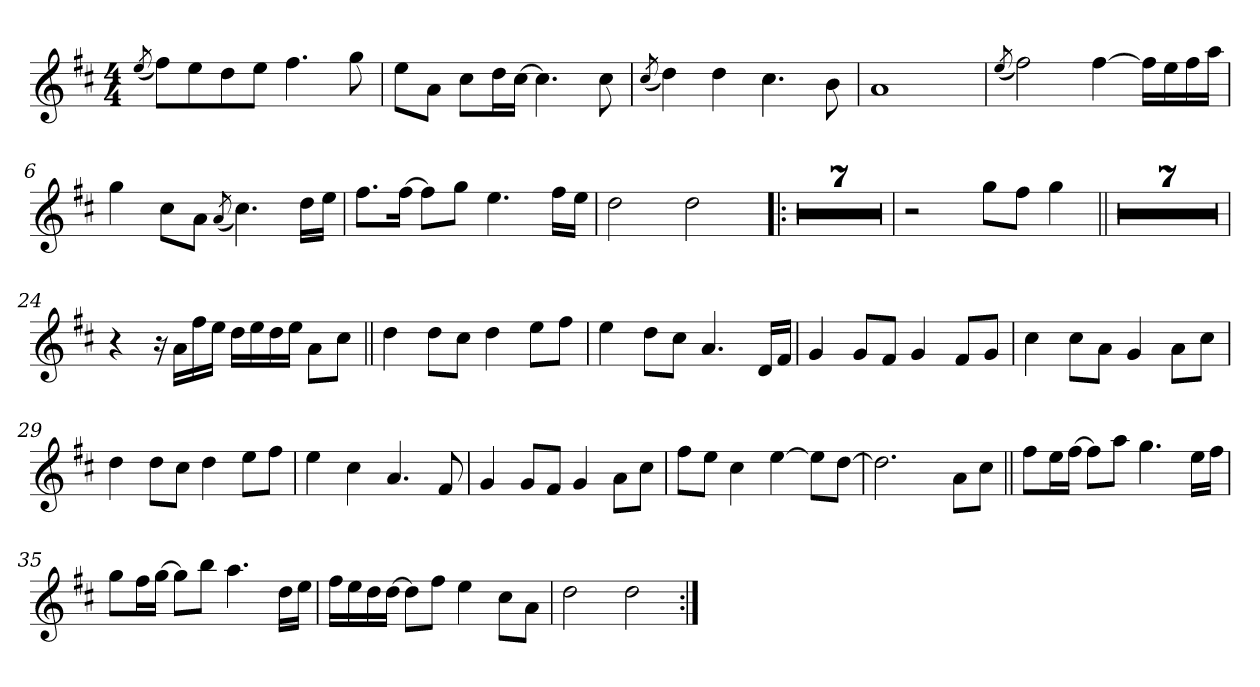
**kern
*part1
*staff1
!!LO:PB:g=z
*clefG2
*k[f#c#]
*D:
*M4/4
*MM72
=1
(8qeei/
8ff#i\L)
8eei\
8ddi\
8eei\J
4.ff#i\
8ggi\
=2
8eei\L
8ai\J
8cc#i\L
16ddi\L
[>16cc#i\JJ
4.cc#i\]
8cc#i\
=3
(8qcc#i/
4ddi\)
4ddi\
4.cc#i\
8bi\
=4
1ai
=5
(8qeei/
2ff#i\)
[>4ff#i\
16ff#i\LL]
16eei\
16ff#i\
16aai\JJ
!!LO:LB:g=z
=6
4ggi\
8cc#i\L
8ai\J
(8qai/
4.cc#i\)
16ddi\LL
16eei\JJ
=7
8.ff#i\L
[>16ff#i\Jk
8ff#i\L]
8ggi\J
4.eei\
16ff#i\LL
16eei\JJ
=8
2ddi\
2ddi\
=9!|:
1r
=10
1r
=11
1r
=12
1r
!!LO:LB:g=z
=13
1r
=14
1r
=15
1r
=16
2r
8ggi\L
8ff#i\J
4ggi\
=17||
1r
=18
1r
=19
1r
=20
1r
=21
1r
!!LO:LB:g=z
=22
1r
=23
1r
=24
4r
16r
16ai\LL
16ff#i\
16eei\JJ
16ddi\LL
16eei\
16ddi\
16eei\JJ
8ai\L
8cc#i\J
=25||
4ddi\
8ddi\L
8cc#i\J
4ddi\
8eei\L
8ff#i\J
=26
4eei\
8ddi\L
8cc#i\J
4.ai/
16di/LL
16f#i/JJ
!!LO:LB:g=z
=27
4gi/
8gi/L
8f#i/J
4gi/
8f#i/L
8gi/J
=28
4cc#i\
8cc#i\L
8ai\J
4gi/
8ai\L
8cc#i\J
=29
4ddi\
8ddi\L
8cc#i\J
4ddi\
8eei\L
8ff#i\J
=30
4eei\
4cc#i\
4.ai/
8f#i/
=31
4gi/
8gi/L
8f#i/J
4gi/
8ai\L
8cc#i\J
!!LO:LB:g=z
=32
8ff#i\L
8eei\J
4cc#i\
[>4eei\
8eei\L]
[>8ddi\J
=33
2.ddi\]
8ai\L
8cc#i\J
=34||
8ff#i\L
16eei\L
[>16ff#i\JJ
8ff#i\L]
8aai\J
4.ggi\
16eei\LL
16ff#i\JJ
!!LO:LB:g=z
=35
8ggi\L
16ff#i\L
[>16ggi\JJ
8ggi\L]
8bbi\J
4.aai\
16ddi\LL
16eei\JJ
=36
16ff#i\LL
16eei\
16ddi\
[>16ddi\JJ
8ddi\L]
8ff#i\J
4eei\
8cc#i\L
8ai\J
=37
2ddi\
2ddi\
=:|!
*-
